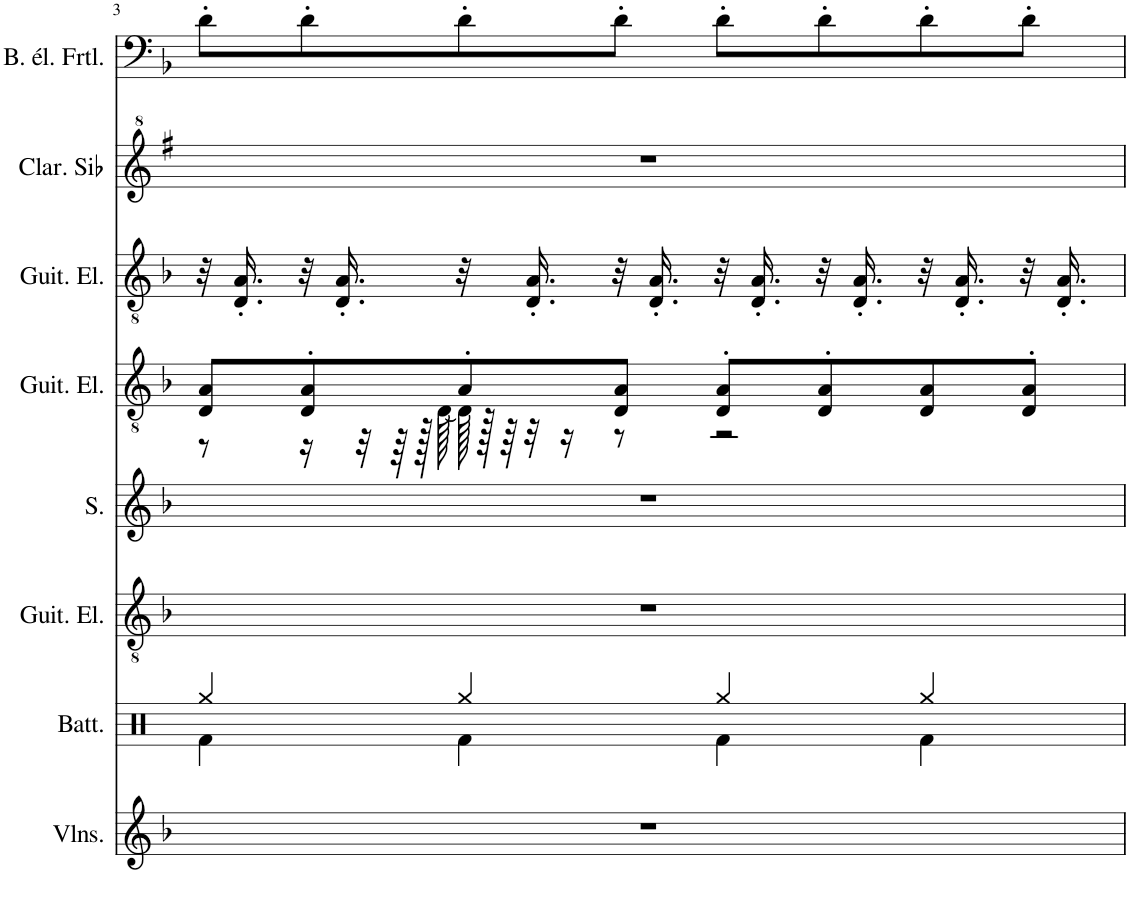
**kern	**kern	**kern	**kern	**kern	**kern	**kern	**kern
*part8	*part7	*part6	*part5	*part4	*part3	*part2	*part1
*staff8	*staff7	*staff6	*staff5	*staff4	*staff3	*staff2	*staff1
*I"Violons	*I"Batterie	*I"Guitare électrique	*I"Soprano	*I"Guitare électrique	*I"Guitare électrique	*I"Clarinette en Sib	*I"Basse électrique fretless
*I'Vlns.	*I'Batt.	*I'Guit. El.	*I'S.	*I'Guit. El.	*I'Guit. El.	*I'Clar. Sib	*I'B. él. Frtl.
!!LO:PB:g=z
*clefG2	*clefX	*clefGv2	*clefG2	*clefGv2	*clefGv2	*clefG^2	*clefF4
*	*	*	*	*	*	*Trd1c2	*Trd7c12
*k[b-]	*k[]	*k[b-]	*k[b-]	*k[b-]	*k[b-]	*k[f#]	*k[b-]
*M4/4	*M4/4	*M4/4	*M4/4	*M4/4	*M4/4	*M4/4	*M4/4
=3	=3	=3	=3	=3	=3	=3	=3
*	*^	*	*	*^	*	*	*
1r	4Rgg/	4Rf\	1r	1r	8D/ 8A/L	8r	32r	1r	8d'\L
.	.	.	.	.	.	.	16.D/' 16.A/'	.	.
.	.	.	.	.	8D/' 8A/'	16r	32r	.	8d'\
.	.	.	.	.	.	.	16.D/' 16.A/'	.	.
.	.	.	.	.	.	32r	.	.	.
.	.	.	.	.	.	64r	.	.	.
.	.	.	.	.	.	128r	.	.	.
.	.	.	.	.	.	[128D\	.	.	.
.	4Rgg/	4Rf\	.	.	8A'/	128D\]	32r	.	8d'\
.	.	.	.	.	.	128r	.	.	.
.	.	.	.	.	.	64r	.	.	.
.	.	.	.	.	.	32r	16.D/' 16.A/'	.	.
.	.	.	.	.	.	16r	.	.	.
.	.	.	.	.	8D/ 8A/J	8r	32r	.	8d'\J
.	.	.	.	.	.	.	16.D/' 16.A/'	.	.
.	4Rgg/	4Rf\	.	.	8D/' 8A/'L	2r	32r	.	8d'\L
.	.	.	.	.	.	.	16.D/' 16.A/'	.	.
.	.	.	.	.	8D/' 8A/'	.	32r	.	8d'\
.	.	.	.	.	.	.	16.D/' 16.A/'	.	.
.	4Rgg/	4Rf\	.	.	8D/ 8A/	.	32r	.	8d'\
.	.	.	.	.	.	.	16.D/' 16.A/'	.	.
.	.	.	.	.	8D/' 8A/'J	.	32r	.	8d'\J
.	.	.	.	.	.	.	16.D/' 16.A/'	.	.
*	*v	*v	*	*	*v	*v	*	*	*
=	=	=	=	=	=	=	=
*-	*-	*-	*-	*-	*-	*-	*-
